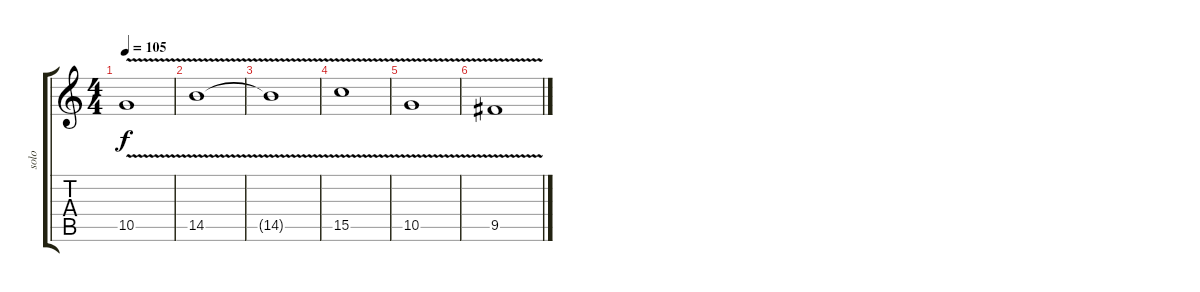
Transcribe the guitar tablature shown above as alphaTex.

\track ("solo" "solo") {instrument distortionguitar}
\staff {score tabs}
\tuning (E4 B3 G3 D3 A2 E2) {hide}
\ts (4 4)
\tempo 105
\clef g2
\ks c
10.5{v}.1{dy f} |
14.5{v}.1 |
14.5{t}.1{volume 0} |
15.5{v}.1 |
10.5{v}.1 |
9.5{v}.1
